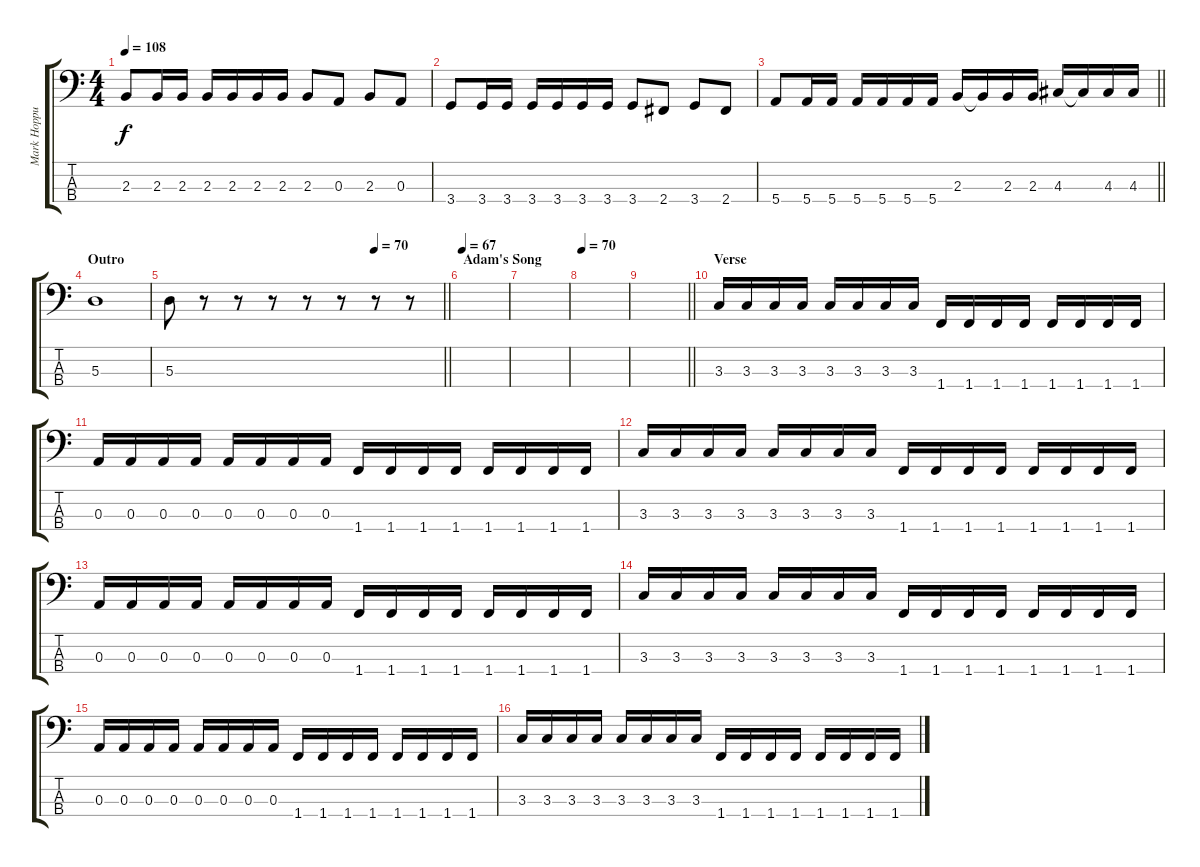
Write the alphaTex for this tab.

\track ("Mark Hoppus" "Mark Hoppu") {instrument electricbasspick}
\staff {score tabs}
\tuning (G2 D2 A1 E1) {hide}
\ts (4 4)
\tempo 108
\clef f4
\ks c
2.3.8{dy f} 2.3.16 2.3.16 2.3.16 2.3.16 2.3.16 2.3.16 2.3.8 0.3.8 2.3.8 0.3.8 |
3.4.8 3.4.16 3.4.16 3.4.16 3.4.16 3.4.16 3.4.16 3.4.8 2.4.8 3.4.8 2.4.8 |
\barLineRight lightlight
5.4.8 5.4.16 5.4.16 5.4.16 5.4.16 5.4.16 5.4.16 2.3.16 2.3{t}.16 2.3.16 2.3.16 4.3.16 4.3{t}.16 4.3.16 4.3.16 |
\section ("" "Outro")
5.3.1 |
\tempo (70 0.75)
\barLineRight lightlight
5.3.8 r.8 r.8 r.8 r.8 r.8 r.8 r.8 |
\section ("" "Adam's Song")
\tempo 67
|
|
\tempo 70
|
\barLineRight lightlight
|
\section ("" "Verse")
3.3.16 3.3.16 3.3.16 3.3.16 3.3.16 3.3.16 3.3.16 3.3.16 1.4.16 1.4.16 1.4.16 1.4.16 1.4.16 1.4.16 1.4.16 1.4.16 |
0.3.16 0.3.16 0.3.16 0.3.16 0.3.16 0.3.16 0.3.16 0.3.16 1.4.16 1.4.16 1.4.16 1.4.16 1.4.16 1.4.16 1.4.16 1.4.16 |
3.3.16 3.3.16 3.3.16 3.3.16 3.3.16 3.3.16 3.3.16 3.3.16 1.4.16 1.4.16 1.4.16 1.4.16 1.4.16 1.4.16 1.4.16 1.4.16 |
0.3.16 0.3.16 0.3.16 0.3.16 0.3.16 0.3.16 0.3.16 0.3.16 1.4.16 1.4.16 1.4.16 1.4.16 1.4.16 1.4.16 1.4.16 1.4.16 |
3.3.16 3.3.16 3.3.16 3.3.16 3.3.16 3.3.16 3.3.16 3.3.16 1.4.16 1.4.16 1.4.16 1.4.16 1.4.16 1.4.16 1.4.16 1.4.16 |
0.3.16 0.3.16 0.3.16 0.3.16 0.3.16 0.3.16 0.3.16 0.3.16 1.4.16 1.4.16 1.4.16 1.4.16 1.4.16 1.4.16 1.4.16 1.4.16 |
3.3.16 3.3.16 3.3.16 3.3.16 3.3.16 3.3.16 3.3.16 3.3.16 1.4.16 1.4.16 1.4.16 1.4.16 1.4.16 1.4.16 1.4.16 1.4.16
